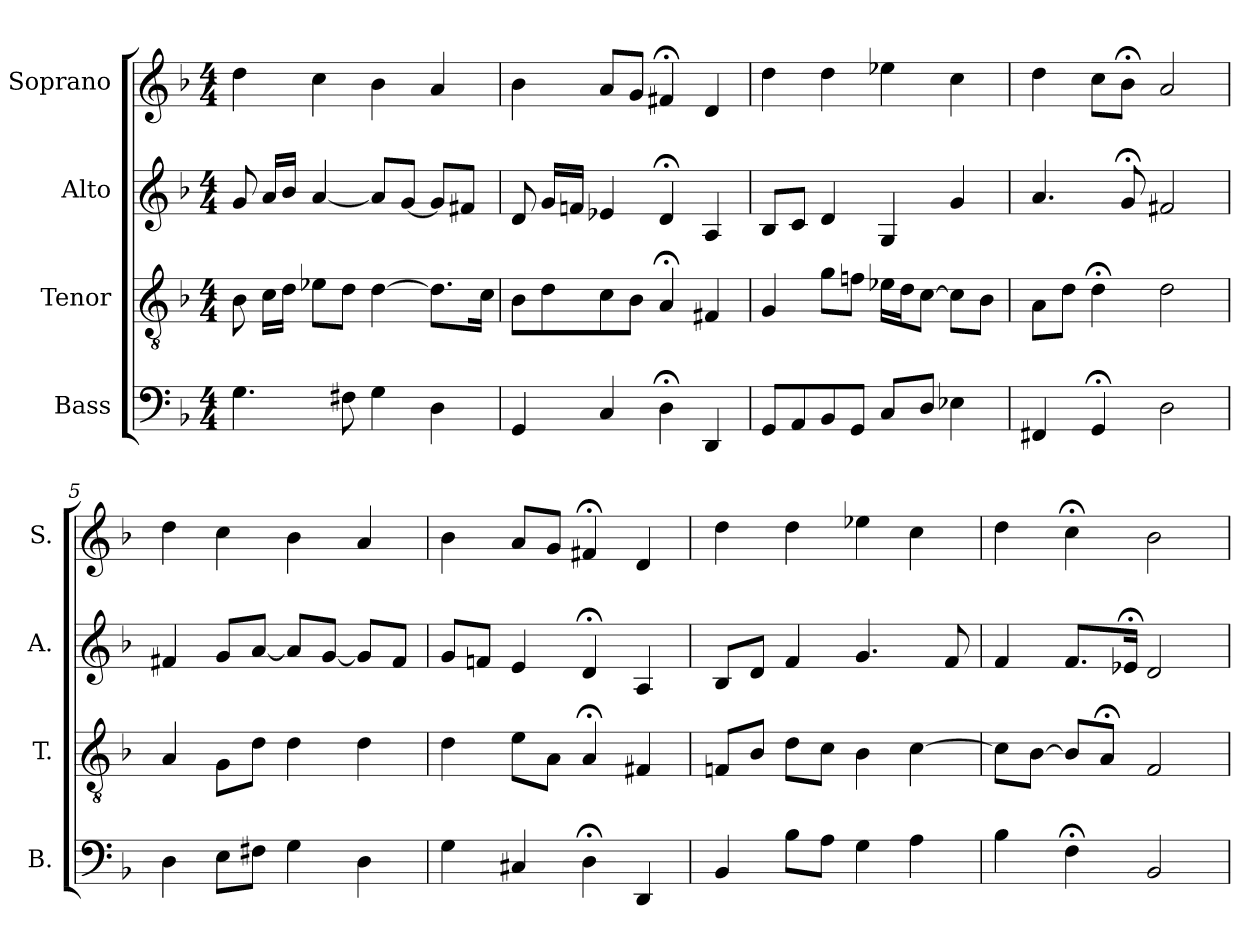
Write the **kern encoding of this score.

**kern	**kern	**kern	**kern
*part4	*part3	*part2	*part1
*staff4	*staff3	*staff2	*staff1
*I"Bass	*I"Tenor	*I"Alto	*I"Soprano
*I'B.	*I'T.	*I'A.	*I'S.
*clefF4	*clefGv2	*clefG2	*clefG2
*	*ITrd7c12	*	*
*k[b-]	*k[b-]	*k[b-]	*k[b-]
*F:	*F:	*F:	*F:
*M4/4	*M4/4	*M4/4	*M4/4
=1	=1	=1	=1
4.G\	8BB-\	8g/	4dd\
.	16C\LL	16a/LL	.
.	16D\JJ	16b-/JJ	.
.	8E-X\L	[4a/	4cc\
8F#X\	8D\J	.	.
4G\	[4D\	8a/L]	4b-\
.	.	[8g/J	.
4D\	8.D\L]	8g/L]	4a/
.	.	8f#X/J	.
.	16C\Jk	.	.
=2	=2	=2	=2
4GG/	8BB-\L	8d/	4b-\
.	8D\	16g/LL	.
.	.	16fn/JJ	.
4C/	8C\	4e-X/	8a/L
.	8BB-\J	.	8g/J
4D;<\	4AA;</	4d;</	4f#X;</
4DD/	4FF#X/	4A/	4d/
=3	=3	=3	=3
8GG/L	4GG/	8B-/L	4dd\
8AA/	.	8c/J	.
8BB-/	8G\L	4d/	4dd\
8GG/J	8Fn\J	.	.
8C/L	16E-X\LL	4G/	4ee-X\
.	16D\J	.	.
8D/J	[8C\J	.	.
4E-X\	8C\L]	4g/	4cc\
.	8BB-\J	.	.
!!LO:LB:g=z
=4	=4	=4	=4
4FF#X/	8AA\L	4.a/	4dd\
.	8D\J	.	.
4GG;</	4D;<\	.	8cc\L
.	.	8g;</	8b-;<\J
2D\	2D\	2f#X/	2a/
=5	=5	=5	=5
4D\	4AA/	4f#X/	4dd\
8E\L	8GG\L	8g/L	4cc\
8F#X\J	8D\J	[8a/J	.
4G\	4D\	8a/L]	4b-\
.	.	[8g/J	.
4D\	4D\	8g/L]	4a/
.	.	8f#/J	.
=6	=6	=6	=6
4G\	4D\	8g/L	4b-\
.	.	8fn/J	.
4C#X/	8E\L	4e/	8a/L
.	8AA\J	.	8g/J
4D;<\	4AA;</	4d;</	4f#X;</
4DD/	4FF#X/	4A/	4d/
=7	=7	=7	=7
4BB-/	8FFn/L	8B-/L	4dd\
.	8BB-/J	8d/J	.
8B-\L	8D\L	4f/	4dd\
8A\J	8C\J	.	.
4G\	4BB-\	4.g/	4ee-X\
4A\	[4C\	.	4cc\
.	.	8f/	.
!!LO:PB:g=z
=8	=8	=8	=8
4B-\	8C\L]	4f/	4dd\
.	[8BB-\J	.	.
4F;<\	8BB-/L]	8.f/L	4cc;<\
.	8AA;</J	.	.
.	.	16e-X;</Jk	.
2BB-/	2FF/	2d/	2b-\
=	=	=	=
*-	*-	*-	*-
